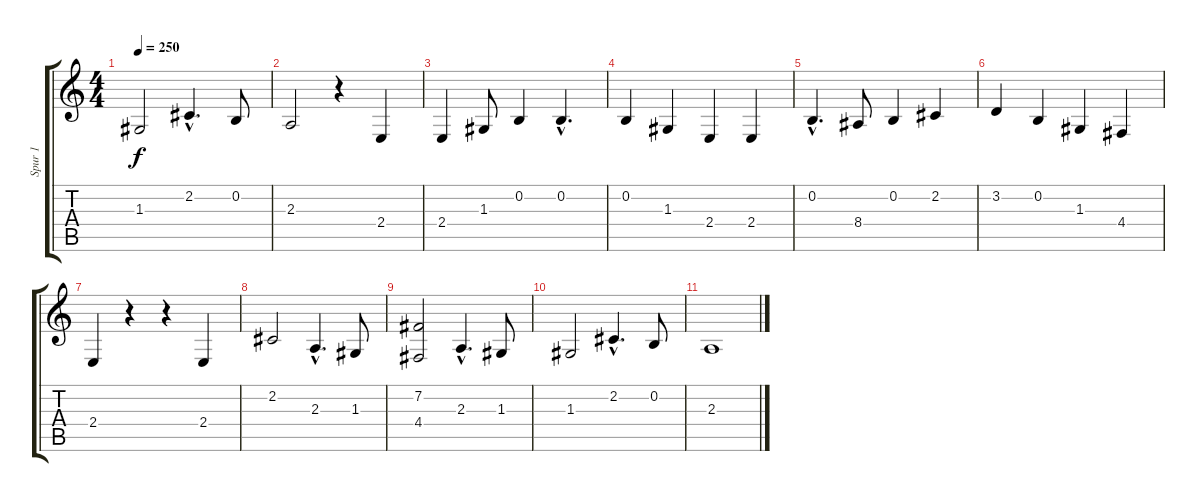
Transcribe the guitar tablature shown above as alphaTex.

\track ("Spur 1" "Spur 1") {instrument brightacousticpiano}
\staff {score tabs}
\tuning (E4 B3 G3 D3 A2 E2) {hide}
\ts (4 4)
\tempo 250
\clef g2
\ks c
1.3.2{dy f} 2.2{hac}.4{d} 0.2.8 |
2.3.2 r.4 2.4.4 |
2.4.4 1.3.8 0.2.4 0.2{hac}.4{d} |
0.2.4 1.3.4 2.4.4 2.4.4 |
0.2{hac}.4{d} 8.4.8 0.2.4 2.2.4 |
3.2.4 0.2.4 1.3.4 4.4.4 |
2.4.4 r.4 r.4 2.4.4 |
2.2.2 2.3{hac}.4{d} 1.3.8 |
(7.2 4.4).2 2.3{hac}.4{d} 1.3.8 |
1.3.2 2.2{hac}.4{d} 0.2.8 |
2.3.1
